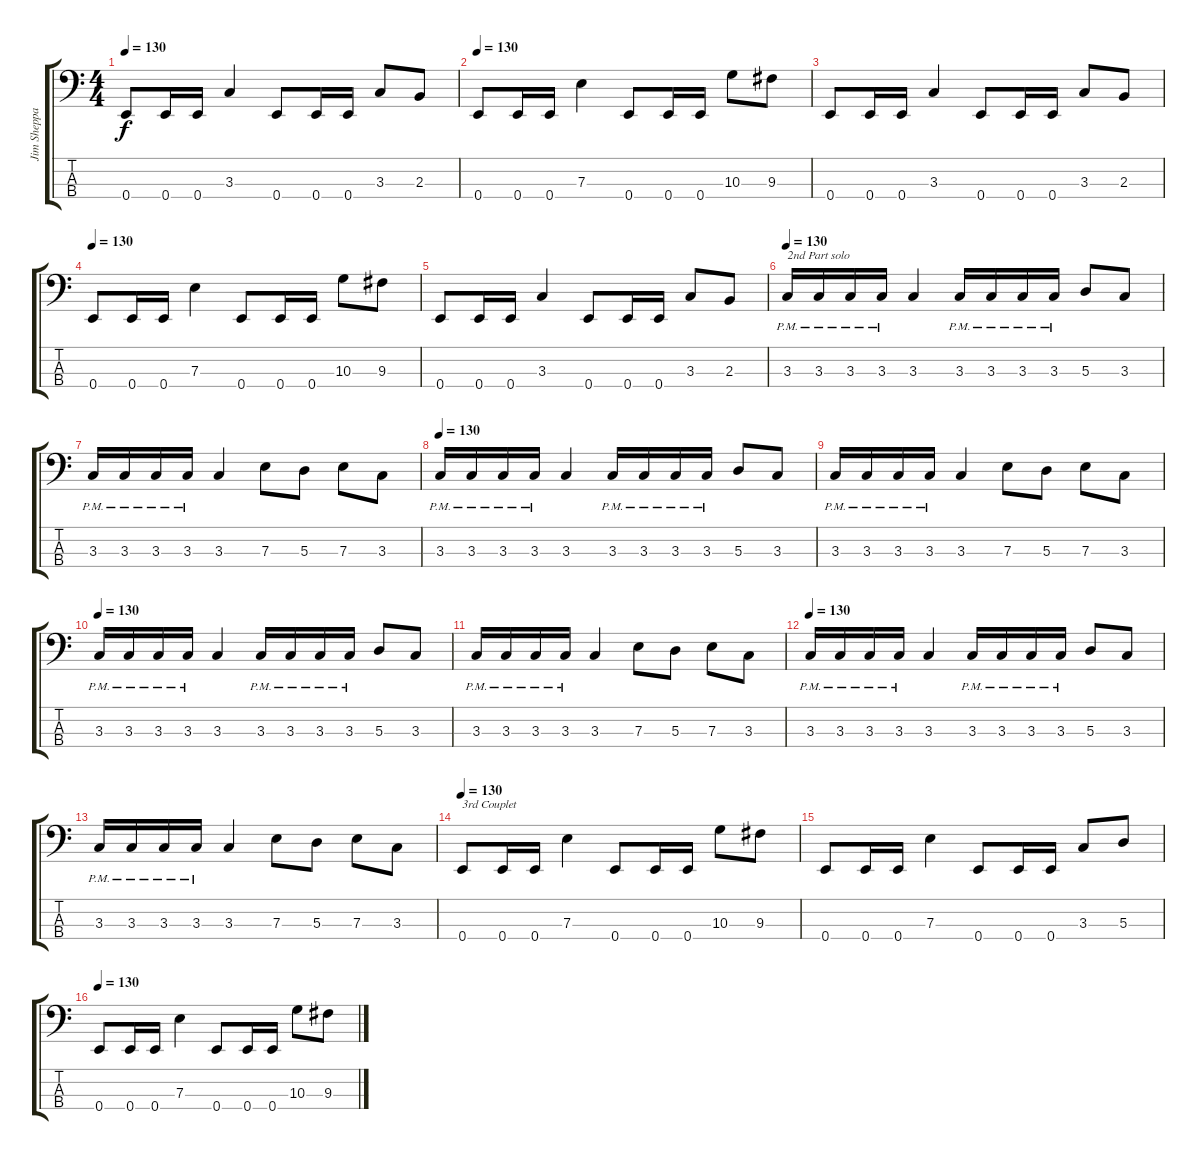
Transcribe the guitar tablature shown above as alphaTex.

\track ("Jim Sheppard" "Jim Sheppa") {instrument electricbasspick}
\staff {score tabs}
\tuning (G2 D2 A1 E1) {hide}
\ts (4 4)
\tempo 130
\clef f4
\ks c
0.4.8{dy f} 0.4.16 0.4.16 3.3.4 0.4.8 0.4.16 0.4.16 3.3.8 2.3.8 |
\tempo 130
0.4.8 0.4.16 0.4.16 7.3.4 0.4.8 0.4.16 0.4.16 10.3.8 9.3.8 |
0.4.8 0.4.16 0.4.16 3.3.4 0.4.8 0.4.16 0.4.16 3.3.8 2.3.8 |
\tempo 130
0.4.8 0.4.16 0.4.16 7.3.4 0.4.8 0.4.16 0.4.16 10.3.8 9.3.8 |
0.4.8 0.4.16 0.4.16 3.3.4 0.4.8 0.4.16 0.4.16 3.3.8 2.3.8 |
\tempo 130
3.3{pm}.16{txt "2nd Part solo"} 3.3{pm}.16 3.3{pm}.16 3.3{pm}.16 3.3.4 3.3{pm}.16 3.3{pm}.16 3.3{pm}.16 3.3{pm}.16 5.3.8 3.3.8 |
3.3{pm}.16 3.3{pm}.16 3.3{pm}.16 3.3{pm}.16 3.3.4 7.3.8 5.3.8 7.3.8 3.3.8 |
\tempo 130
3.3{pm}.16 3.3{pm}.16 3.3{pm}.16 3.3{pm}.16 3.3.4 3.3{pm}.16 3.3{pm}.16 3.3{pm}.16 3.3{pm}.16 5.3.8 3.3.8 |
3.3{pm}.16 3.3{pm}.16 3.3{pm}.16 3.3{pm}.16 3.3.4 7.3.8 5.3.8 7.3.8 3.3.8 |
\tempo 130
3.3{pm}.16 3.3{pm}.16 3.3{pm}.16 3.3{pm}.16 3.3.4 3.3{pm}.16 3.3{pm}.16 3.3{pm}.16 3.3{pm}.16 5.3.8 3.3.8 |
3.3{pm}.16 3.3{pm}.16 3.3{pm}.16 3.3{pm}.16 3.3.4 7.3.8 5.3.8 7.3.8 3.3.8 |
\tempo 130
3.3{pm}.16 3.3{pm}.16 3.3{pm}.16 3.3{pm}.16 3.3.4 3.3{pm}.16 3.3{pm}.16 3.3{pm}.16 3.3{pm}.16 5.3.8 3.3.8 |
3.3{pm}.16 3.3{pm}.16 3.3{pm}.16 3.3{pm}.16 3.3.4 7.3.8 5.3.8 7.3.8 3.3.8 |
\tempo 130
0.4.8{txt "3rd Couplet"} 0.4.16 0.4.16 7.3.4 0.4.8 0.4.16 0.4.16 10.3.8 9.3.8 |
0.4.8 0.4.16 0.4.16 7.3.4 0.4.8 0.4.16 0.4.16 3.3.8 5.3.8 |
\tempo 130
0.4.8 0.4.16 0.4.16 7.3.4 0.4.8 0.4.16 0.4.16 10.3.8 9.3.8
